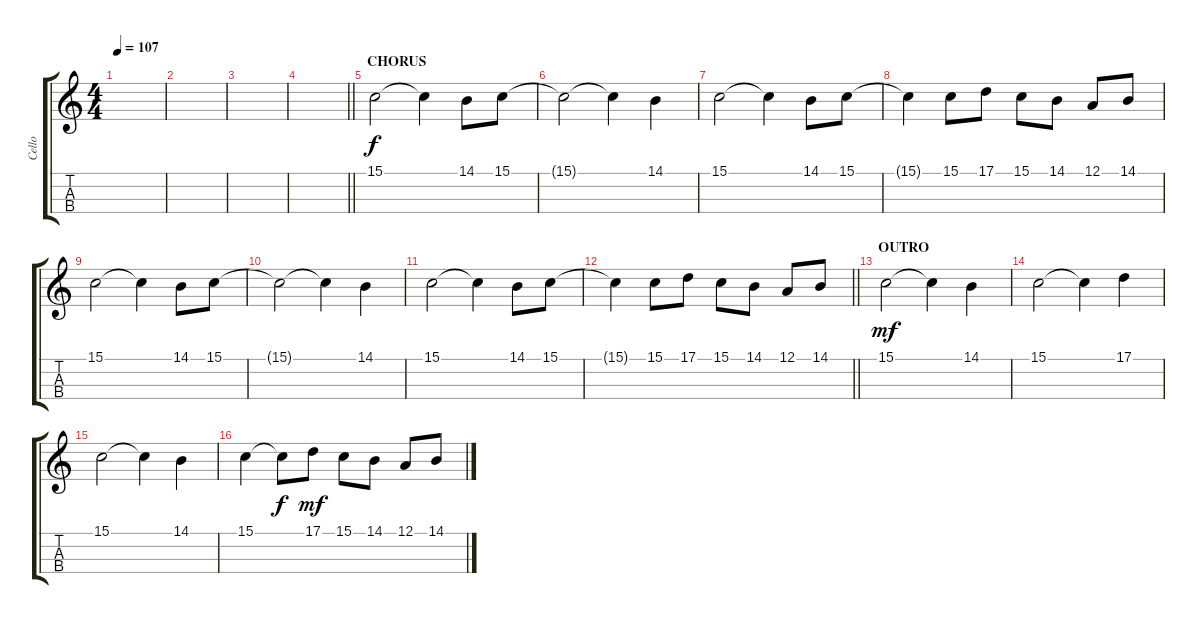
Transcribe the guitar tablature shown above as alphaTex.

\track ("Cello" "Cello") {instrument cello}
\staff {score tabs}
\tuning (A3 D3 G2 C2) {hide}
\ts (4 4)
\tempo 107
\clef g2
\ks c
|
|
|
\barLineRight lightlight
|
\section ("" "CHORUS")
15.1.2{dy f volume 16} 15.1{t}.4 14.1.8 15.1.8 |
15.1{t}.2 15.1{t}.4 14.1.4 |
15.1.2 15.1{t}.4 14.1.8 15.1.8 |
15.1{t}.4 15.1.8 17.1.8 15.1.8 14.1.8 12.1.8 14.1.8 |
15.1.2 15.1{t}.4 14.1.8 15.1.8 |
15.1{t}.2 15.1{t}.4 14.1.4 |
15.1.2 15.1{t}.4 14.1.8 15.1.8 |
\barLineRight lightlight
15.1{t}.4 15.1.8 17.1.8 15.1.8 14.1.8 12.1.8 14.1.8 |
\section ("" "OUTRO")
15.1.2{dy mf} 15.1{t}.4 14.1.4 |
15.1.2 15.1{t}.4 17.1.4 |
15.1.2 15.1{t}.4 14.1.4 |
15.1.4 15.1{t}.8{dy f} 17.1.8{dy mf} 15.1.8 14.1.8 12.1.8 14.1.8
